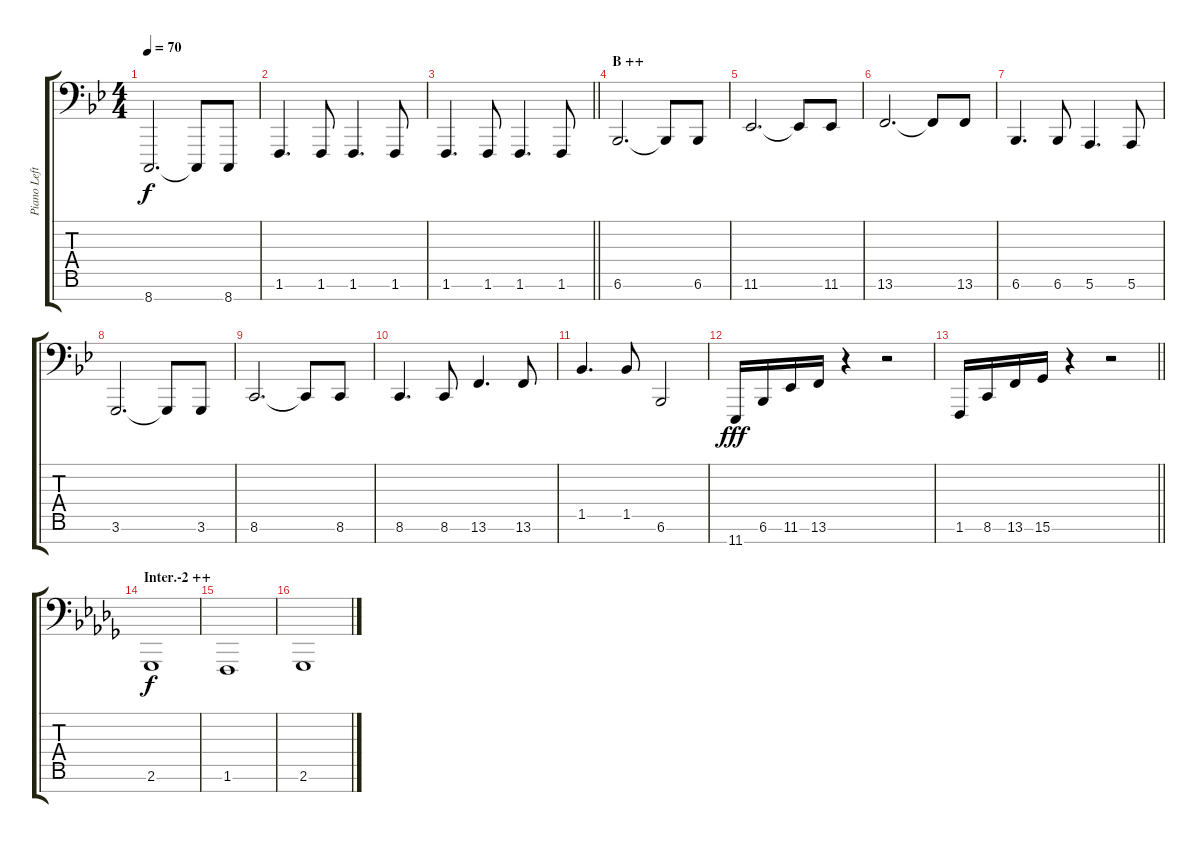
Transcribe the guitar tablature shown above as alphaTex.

\track ("Piano Left (Kotobuki Tsumugi)" "Piano Left") {instrument acousticgrandpiano}
\staff {score tabs}
\tuning (E4 B3 G3 D3 A2 E1 E0) {hide}
\ts (4 4)
\tempo 70
\clef f4
\ks bb
8.7.2{d dy f} 8.7{t}.8 8.7.8 |
1.6.4{d} 1.6.8 1.6.4{d} 1.6.8 |
\barLineRight lightlight
1.6.4{d} 1.6.8 1.6.4{d} 1.6.8 |
\section ("" "B ++")
6.6.2{d} 6.6{t}.8 6.6.8 |
11.6.2{d} 11.6{t}.8 11.6.8 |
13.6.2{d} 13.6{t}.8 13.6.8 |
6.6.4{d} 6.6.8 5.6.4{d} 5.6.8 |
3.6.2{d} 3.6{t}.8 3.6.8 |
8.6.2{d} 8.6{t}.8 8.6.8 |
8.6.4{d} 8.6.8 13.6.4{d} 13.6.8 |
1.5.4{d} 1.5.8 6.6.2 |
11.7.16{dy fff} 6.6.16 11.6.16 13.6.16 r.4 r.2 |
\barLineRight lightlight
1.6.16 8.6.16 13.6.16 15.6.16 r.4 r.2 |
\section ("" "Inter.-2 ++")
\ks db
2.6.1{dy f} |
1.6.1 |
2.6.1
